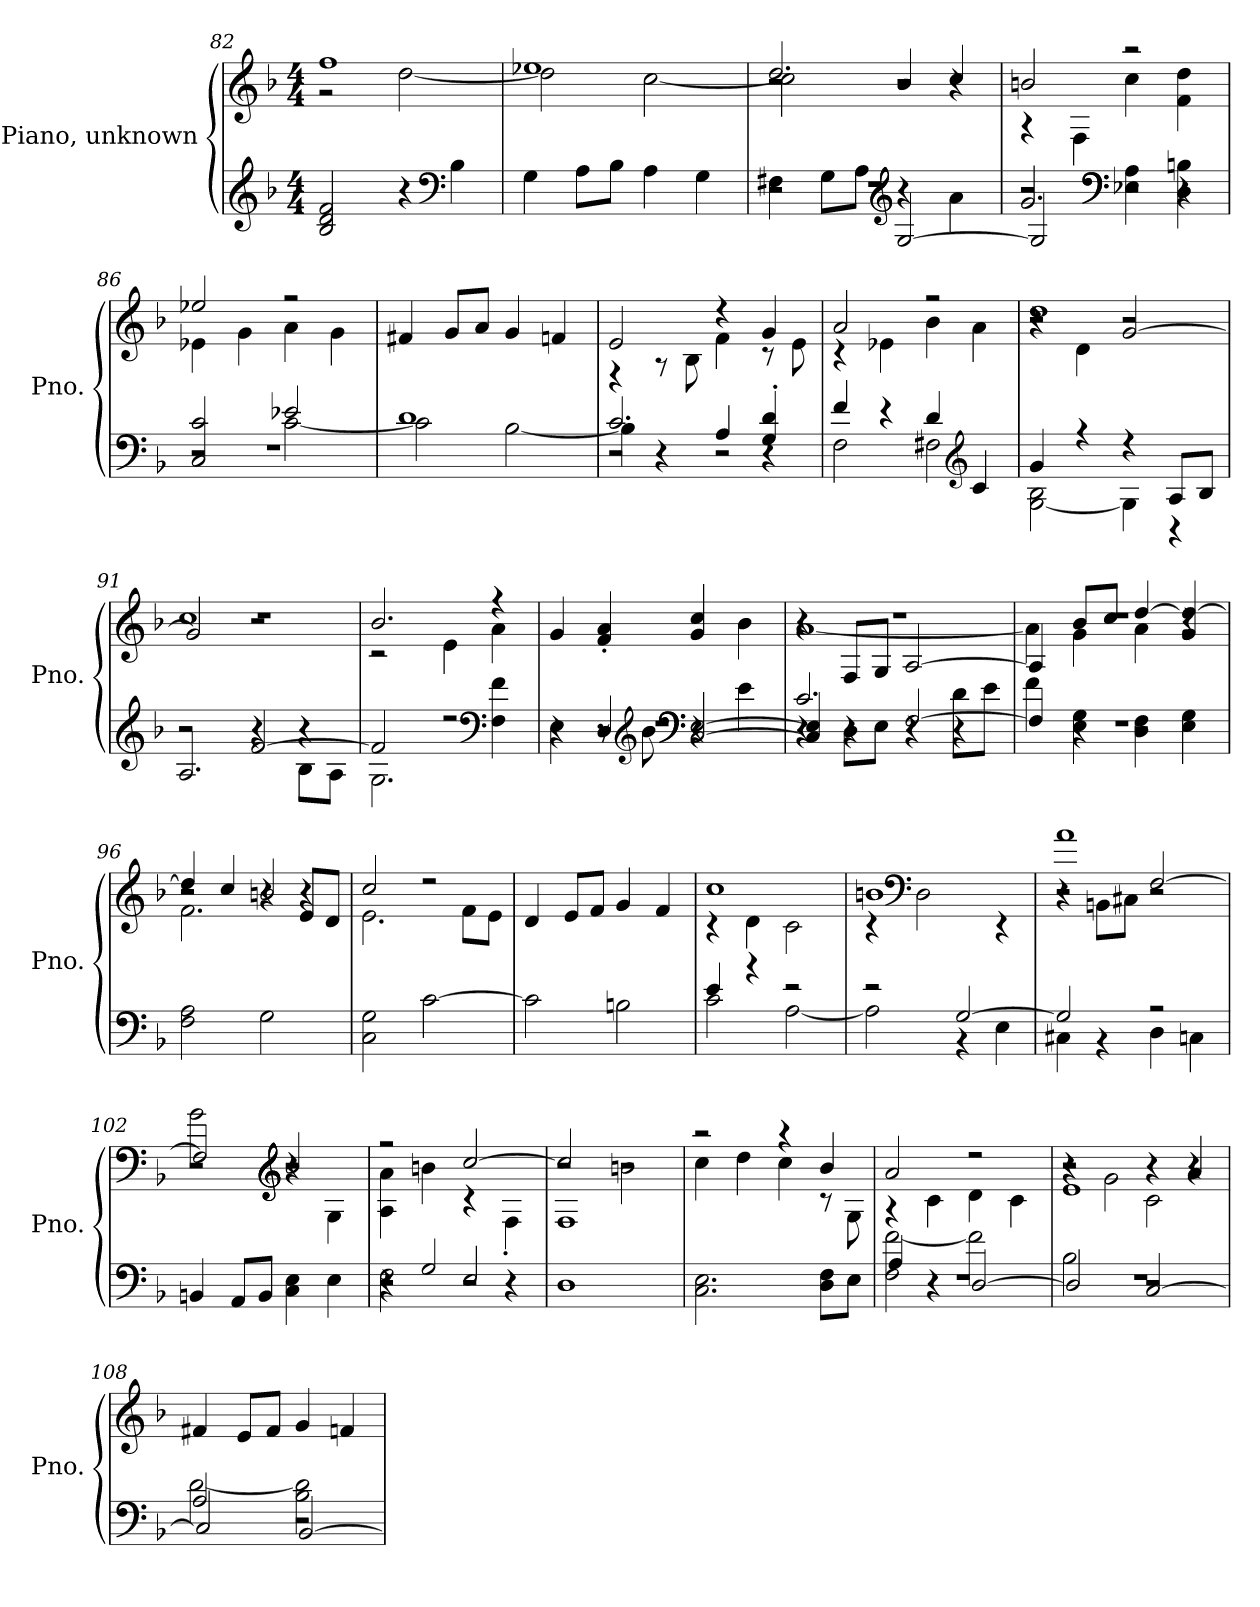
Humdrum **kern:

**kern	**kern
*part1	*part1
*staff2	*staff1
*I"Piano, unknown	*
*I'Pno.	*
*clefG2	*clefG2
*k[b-]	*k[b-]
*M4/4	*M4/4
=82	=82
*	*^
2B-/ 2d/ 2f/	1ff	2r
4r	.	[2dd\
*clefF4	*	*
4B-\	.	.
=83	=83	=83
4G\	1ee-X	2dd\]
8A\L	.	.
8B-\J	.	.
4A\	.	[2cc\
4G\	.	.
=84	=84	=84
*^	*	*^
*	*^	*	*	*
1r	4F#X\	2r	2.dd/	2cc\]	2r
.	8G\L	.	.	.	.
.	8A\J	.	.	.	.
*clefG2	*	*	*	*	*
.	4r	[2G/	.	2r	4b-/
.	4a\	.	4r	.	4cc/
*	*	*	*	*v	*v
!!LO:LB:g=z
=85	=85	=85	=85	=85
2.g/	2r	2G/]	2bn/	4r
.	.	.	.	4F\
*clefF4	*	*	*	*
.	4E-X\ 4A\	2r	2r	4cc\
4r	4D\ 4Bn\	.	.	4f\ 4dd\
=86	=86	=86	=86	=86
1r	2r	2C/ 2c/	2ee-X/	4e-X\
.	.	.	.	4g\
.	[2c\	2e-X/	2r	4a\
.	.	.	.	4g\
*	*v	*v	*	*
*	*	*v	*v
=87	=87	=87
1d	2c\]	4f#X/
.	.	8g/L
.	.	8a/J
.	[2B-\	4g/
.	.	4fn/
=88	=88	=88
*	*^	*^
2.c/	4B-\]	2r	2e/	4r
.	4r	.	.	8r
.	.	.	.	8B-\
.	2r	4A/	4r	4f\
4r	.	4G/' 4d/'	4g/	8r
.	.	.	.	8e\
*	*v	*v	*	*
=89	=89	=89	=89
4f/	2F\	2a/	4r
4r	.	.	4e-X\
4d/	2F#X\	2r	4b-\
*clefG2	*	*	*
4c/	.	.	4a\
=90	=90	=90	=90
*	*	*	*^
4g/	[2G\ 2B-\	1dd	4r	2r
4r	.	.	4d\	.
4r	4G\]	.	2r	[2g/
8A/L	4r	.	.	.
8B-/J	.	.	.	.
!!LO:LB:g=z	!!	!!
=91	=91	=91	=91	=91
*	*^	*	*	*
2r	2r	2.A/	1r	1cc	2g/]
[2f/	4r	.	.	.	2r
.	8B-\L	4r	.	.	.
.	8A\J	.	.	.	.
*	*v	*v	*	*	*
*	*	*	*v	*v
=92	=92	=92	=92
2f/]	2.G\	2.b-/	2r
2r	.	.	4e\
*clefF4	*	*	*
.	4F\ 4f\	4r	4a\
*	*	*v	*v
=93	=93	=93
*	*^	*
1r	4E\	4r	4g/
.	8r	4D/	4f/' 4a/'
*clefG2	*	*	*
.	8b-\	.	.
*clefF4	*	*	*
.	4r	[2C/ [2E/	4g/ 4cc/
.	4e\	.	4b-\
=94	=94	=94	=94
*	*	*	*^
*	*	*	*	*^
2.c/	4r	4C/] 4E/]	1r	[1a	4r
.	8D\L	4r	.	.	8F/L
.	8E\J	.	.	.	8G/J
.	4r	[2F/	.	.	[2A/
4r	8d\L	.	.	.	.
.	8e\J	.	.	.	.
=95	=95	=95	=95	=95	=95
1r	4f\	4F/]	1r	4a\]	4A/]
.	4E\ 4G\	4r	.	4g\	8b-/L
.	.	.	.	.	8cc/J
.	4D\ 4F\	2r	.	4a\	[4dd/
.	4E\ 4G\	.	.	4r	4g/ 4dd/_
*v	*v	*v	*	*	*
!!LO:LB:g=z	!!	!!
=96	=96	=96	=96
2F\ 2A\	2r	2.f\	4dd/]
.	.	.	4cc/
2G\	2bn/	.	4r
.	.	4r	8e/L
.	.	.	8d/J
*	*	*v	*v
=97	=97	=97
2C\ 2G\	2cc/	2.e\
[2c\	2r	.
.	.	8f\L
.	.	8e\J
*	*v	*v
=98	=98
2c\]	4d/
.	8e/L
.	8f/J
2Bn\	4g/
.	4f/
=99	=99
*^	*^
4e/	2c\	1cc	4r
4r	.	.	4d\
2r	[2A\	.	2c\
=100	=100	=100	=100
2r	2A\]	1bn	4r
*	*	*clefF4	*
.	.	.	2D\
[2G/	4r	.	.
.	4E\	.	4r
=101	=101	=101	=101
*	*	*	*^
2G/]	4C#X\	1a	4r	2r
.	4r	.	8BBn\L	.
.	.	.	8C#X\J	.
2r	4D\	.	2r	[2F/
.	4Cn\	.	.	.
*v	*v	*	*	*
=102	=102	=102	=102
4BBn/	2r	2g\	2F/]
8AA/L	.	.	.
8BB/J	.	.	.
*	*clefG2	*	*
4C\ 4E\	2b-/	4r	2r
4E\	.	4G\	.
*	*	*v	*v
!!LO:LB:g=z
=103	=103	=103
*^	*	*
*	*^	*	*
4r	2F\	2r	2r	4A\ 4a\
2G/	.	.	.	4bn\
.	2r	2E/	[2cc/	4r
4r	.	.	.	4F'\
*v	*v	*v	*	*
=104	=104	=104
*	*	*^
1D	2cc/]	2r	1F
.	2r	2bn\	.
*	*	*v	*v
=105	=105	=105
2.C\ 2.E\	2r	4cc\
.	.	4dd\
.	4r	4cc\
8D\ 8F\L	4b-/	8r
8E\J	.	8G\
=106	=106	=106
*^	*	*
*	*^	*	*
1r	2F\ [2f\	4A/	2a/	4r
.	.	4r	.	4c\
.	2f\]	[2D/	2r	4d\
.	.	.	.	4c\
=107	=107	=107	=107	=107
*	*	*	*^	*^
1r	2B-\	2D/]	2r	4r	1e	2r
.	.	.	.	2g\	.	.
.	2r	[2C/	4r	.	.	2c\
.	.	.	4a/	4r	.	.
*	*	*	*v	*v	*v	*v
=108	=108	=108	=108
2A/	[2d\	2C/]	4f#X/
.	.	.	8e/L
.	.	.	8f#/J
2r	2B-\ 2d\]	[2BB-/	4g/
.	.	.	4fn/
*v	*v	*v	*
=	=
*-	*-
